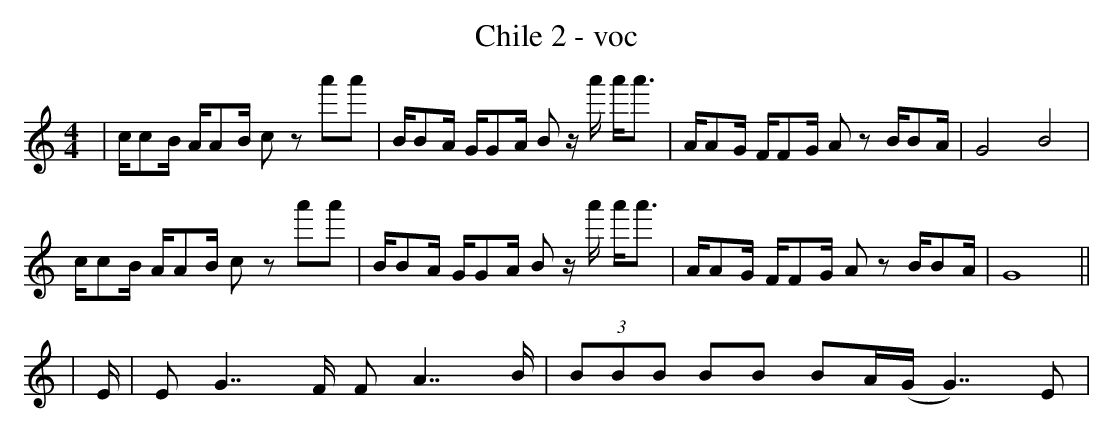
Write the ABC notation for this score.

X:1
T:Chile 2 - voc
M:4/4
L:1/8
K:em
| c/cB/ A/AB/ cz a'a' | B/BA/ G/GA/ Bz/ a'/ a'/a'3/ | A/AG/ F/FG/ Az B/BA/ | G4 B4 |
c/cB/ A/AB/ cz a'a' | B/BA/ G/GA/ Bz/ a'/ a'/a'3/  | A/AG/ F/FG/ Az B/BA/ | G8 ||
| E/| EG7/F/ FA7/B/ | (3 BBB BB BA/(G/ G7/)E |
